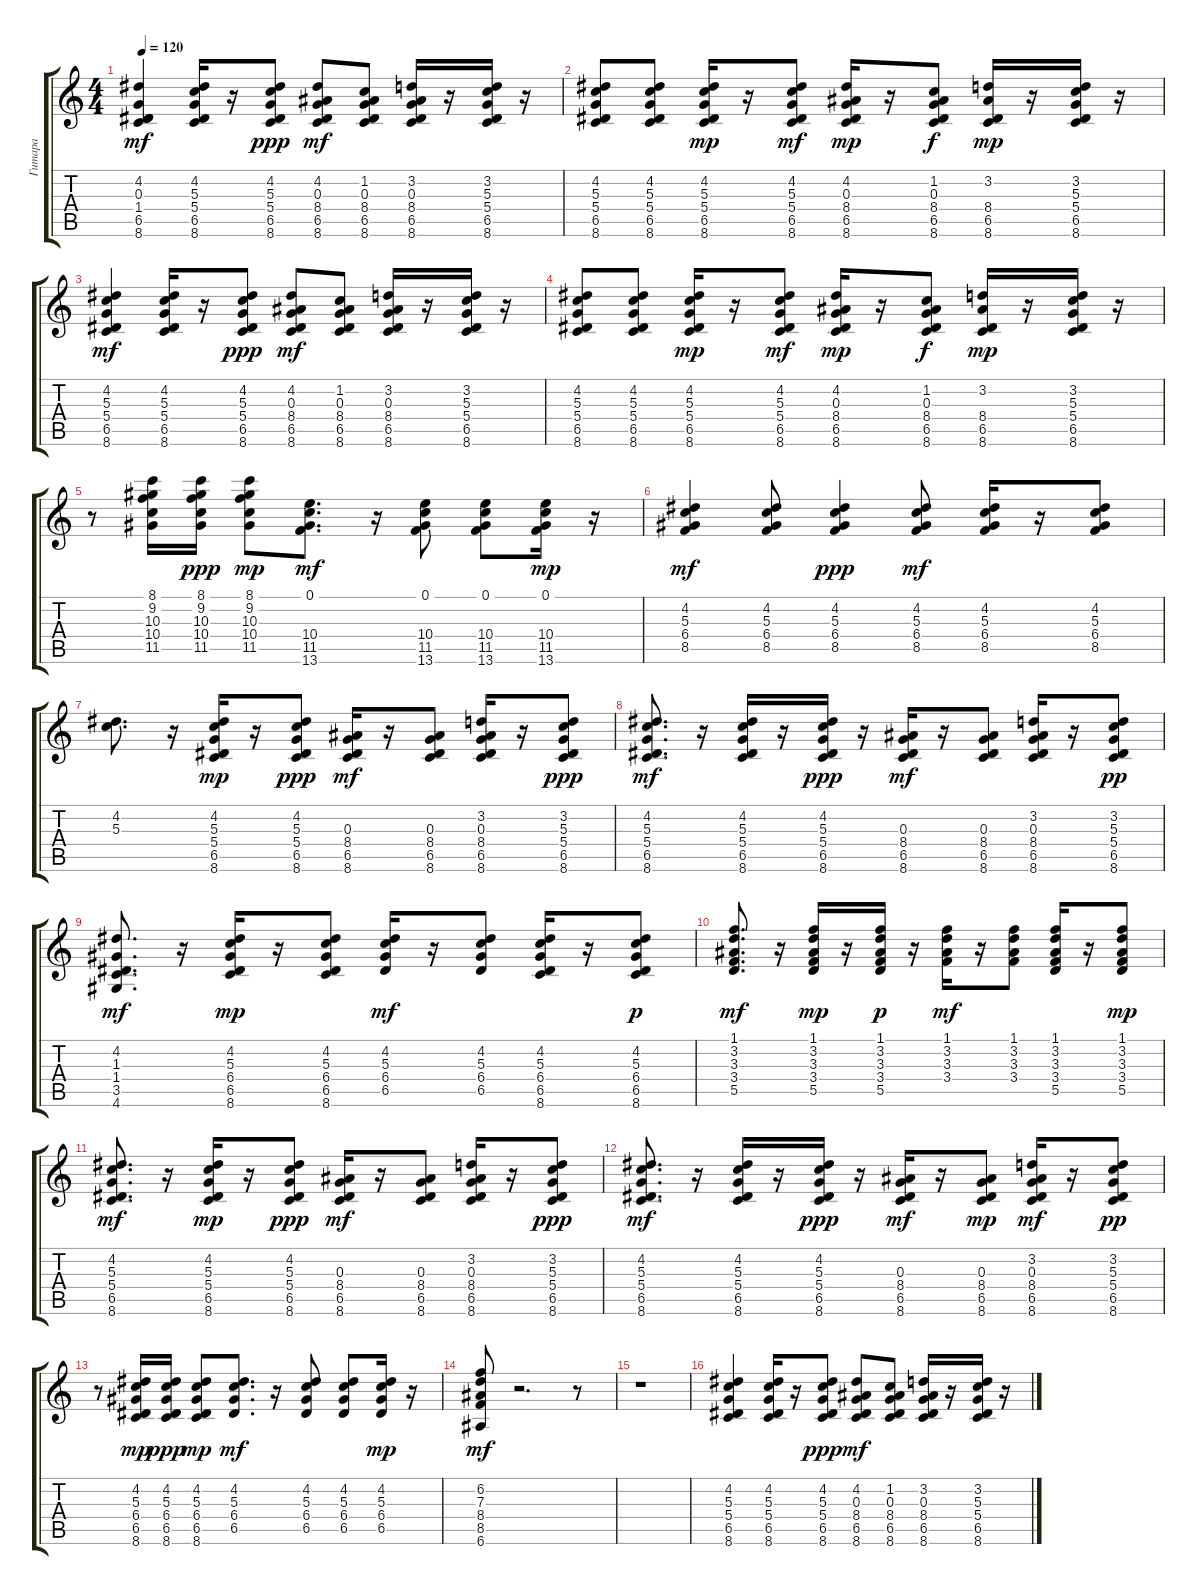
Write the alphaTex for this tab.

\track ("Гитара" "Гитара") {instrument acousticguitarsteel}
\staff {score tabs}
\tuning (E4 B3 G3 D3 A2 E2) {hide}
\ts (4 4)
\tempo 120
\clef g2
\ks c
(4.2 0.3 1.4 6.5 8.6).4{dy mf} (4.2 5.3 5.4 6.5 8.6).16 r.16 (4.2 5.3 5.4 6.5 8.6).8{dy ppp} (4.2 0.3 8.4 6.5 8.6).8{dy mf} (1.2 0.3 8.4 6.5 8.6).8 (3.2 0.3 8.4 6.5 8.6).16 r.16 (3.2 5.3 5.4 6.5 8.6).16 r.16 |
(4.2 5.3 5.4 6.5 8.6).8 (4.2 5.3 5.4 6.5 8.6).8 (4.2 5.3 5.4 6.5 8.6).16{dy mp} r.16 (4.2 5.3 5.4 6.5 8.6).8{dy mf} (4.2 0.3 8.4 6.5 8.6).16{dy mp} r.16 (1.2 0.3 8.4 6.5 8.6).8{dy f} (3.2 8.4 6.5 8.6).16{dy mp} r.16 (3.2 5.3 5.4 6.5 8.6).16 r.16 |
(4.2 5.3 5.4 6.5 8.6).4{dy mf} (4.2 5.3 5.4 6.5 8.6).16 r.16 (4.2 5.3 5.4 6.5 8.6).8{dy ppp} (4.2 0.3 8.4 6.5 8.6).8{dy mf} (1.2 0.3 8.4 6.5 8.6).8 (3.2 0.3 8.4 6.5 8.6).16 r.16 (3.2 5.3 5.4 6.5 8.6).16 r.16 |
(4.2 5.3 5.4 6.5 8.6).8 (4.2 5.3 5.4 6.5 8.6).8 (4.2 5.3 5.4 6.5 8.6).16{dy mp} r.16 (4.2 5.3 5.4 6.5 8.6).8{dy mf} (4.2 0.3 8.4 6.5 8.6).16{dy mp} r.16 (1.2 0.3 8.4 6.5 8.6).8{dy f} (3.2 8.4 6.5 8.6).16{dy mp} r.16 (3.2 5.3 5.4 6.5 8.6).16 r.16 |
r.8 (8.1 9.2 10.3 10.4 11.5).16 (8.1 9.2 10.3 10.4 11.5).16{dy ppp} (8.1 9.2 10.3 10.4 11.5).8{dy mp} (0.1 10.4 11.5 13.6).8{d dy mf} r.16 (0.1 10.4 11.5 13.6).8 (0.1 10.4 11.5 13.6).8 (0.1 10.4 11.5 13.6).16{dy mp} r.16 |
(4.2 5.3 6.4 8.5).4{dy mf} (4.2 5.3 6.4 8.5).8 (4.2 5.3 6.4 8.5).4{dy ppp} (4.2 5.3 6.4 8.5).8{dy mf} (4.2 5.3 6.4 8.5).16 r.16 (4.2 5.3 6.4 8.5).8 |
(4.2 5.3).8{d} r.16 (4.2 5.3 5.4 6.5 8.6).16{dy mp} r.16 (4.2 5.3 5.4 6.5 8.6).8{dy ppp} (0.3 8.4 6.5 8.6).16{dy mf} r.16 (0.3 8.4 6.5 8.6).8 (3.2 0.3 8.4 6.5 8.6).16 r.16 (3.2 5.3 5.4 6.5 8.6).8{dy ppp} |
(4.2 5.3 5.4 6.5 8.6).8{d dy mf} r.16 (4.2 5.3 5.4 6.5 8.6).16 r.16 (4.2 5.3 5.4 6.5 8.6).16{dy ppp} r.16 (0.3 8.4 6.5 8.6).16{dy mf} r.16 (0.3 8.4 6.5 8.6).8 (3.2 0.3 8.4 6.5 8.6).16 r.16 (3.2 5.3 5.4 6.5 8.6).8{dy pp} |
(4.2 1.3 1.4 3.5 4.6).8{d dy mf} r.16 (4.2 5.3 6.4 6.5 8.6).16{dy mp} r.16 (4.2 5.3 6.4 6.5 8.6).8 (4.2 5.3 6.4 6.5).16{dy mf} r.16 (4.2 5.3 6.4 6.5).8 (4.2 5.3 6.4 6.5 8.6).16 r.16 (4.2 5.3 6.4 6.5 8.6).8{dy p} |
(1.1 3.2 3.3 3.4 5.5).8{d dy mf} r.16 (1.1 3.2 3.3 3.4 5.5).16{dy mp} r.16 (1.1 3.2 3.3 3.4 5.5).16{dy p} r.16 (1.1 3.2 3.3 3.4).16{dy mf} r.16 (1.1 3.2 3.3 3.4).8 (1.1 3.2 3.3 3.4 5.5).16 r.16 (1.1 3.2 3.3 3.4 5.5).8{dy mp} |
(4.2 5.3 5.4 6.5 8.6).8{d dy mf} r.16 (4.2 5.3 5.4 6.5 8.6).16{dy mp} r.16 (4.2 5.3 5.4 6.5 8.6).8{dy ppp} (0.3 8.4 6.5 8.6).16{dy mf} r.16 (0.3 8.4 6.5 8.6).8 (3.2 0.3 8.4 6.5 8.6).16 r.16 (3.2 5.3 5.4 6.5 8.6).8{dy ppp} |
(4.2 5.3 5.4 6.5 8.6).8{d dy mf} r.16 (4.2 5.3 5.4 6.5 8.6).16 r.16 (4.2 5.3 5.4 6.5 8.6).16{dy ppp} r.16 (0.3 8.4 6.5 8.6).16{dy mf} r.16 (0.3 8.4 6.5 8.6).8{dy mp} (3.2 0.3 8.4 6.5 8.6).16{dy mf} r.16 (3.2 5.3 5.4 6.5 8.6).8{dy pp} |
r.8 (4.2 5.3 6.4 6.5 8.6).16{dy mp} (4.2 5.3 6.4 6.5 8.6).16{dy ppp} (4.2 5.3 6.4 6.5 8.6).8{dy mp} (4.2 5.3 6.4 6.5).8{d dy mf} r.16 (4.2 5.3 6.4 6.5).8 (4.2 5.3 6.4 6.5).8 (4.2 5.3 6.4 6.5).16{dy mp} r.16 |
(6.2 7.3 8.4 8.5 6.6).8{dy mf} r.2{d} r.8 |
r.1 |
(4.2 5.3 5.4 6.5 8.6).4 (4.2 5.3 5.4 6.5 8.6).16 r.16 (4.2 5.3 5.4 6.5 8.6).8{dy ppp} (4.2 0.3 8.4 6.5 8.6).8{dy mf} (1.2 0.3 8.4 6.5 8.6).8 (3.2 0.3 8.4 6.5 8.6).16 r.16 (3.2 5.3 5.4 6.5 8.6).16 r.16
